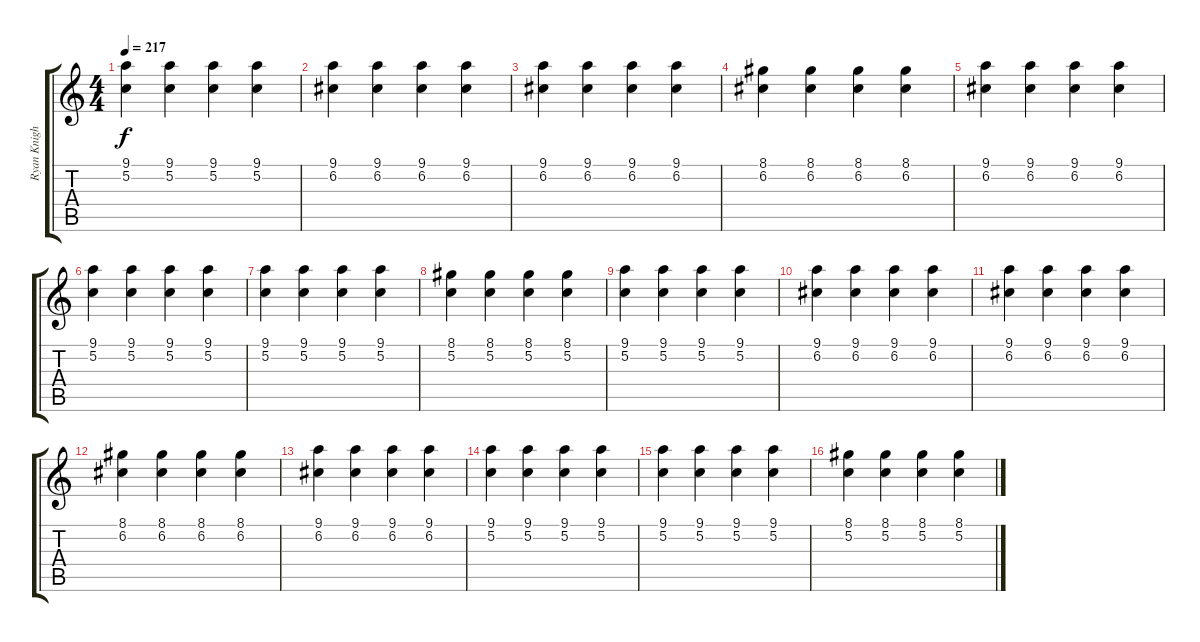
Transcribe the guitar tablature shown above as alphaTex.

\track ("Ryan Knight (Lead)" "Ryan Knigh") {instrument distortionguitar}
\staff {score tabs}
\tuning (C4 G3 Eb3 Bb2 F2 C2) {hide}
\ts (4 4)
\tempo 217
\clef g2
\ks c
(9.1 5.2).4{dy f} (9.1 5.2).4 (9.1 5.2).4 (9.1 5.2).4 |
(9.1 6.2).4 (9.1 6.2).4 (9.1 6.2).4 (9.1 6.2).4 |
(9.1 6.2).4 (9.1 6.2).4 (9.1 6.2).4 (9.1 6.2).4 |
(8.1 6.2).4 (8.1 6.2).4 (8.1 6.2).4 (8.1 6.2).4 |
(9.1 6.2).4 (9.1 6.2).4 (9.1 6.2).4 (9.1 6.2).4 |
(9.1 5.2).4 (9.1 5.2).4 (9.1 5.2).4 (9.1 5.2).4 |
(9.1 5.2).4 (9.1 5.2).4 (9.1 5.2).4 (9.1 5.2).4 |
(8.1 5.2).4 (8.1 5.2).4 (8.1 5.2).4 (8.1 5.2).4 |
(9.1 5.2).4 (9.1 5.2).4 (9.1 5.2).4 (9.1 5.2).4 |
(9.1 6.2).4 (9.1 6.2).4 (9.1 6.2).4 (9.1 6.2).4 |
(9.1 6.2).4 (9.1 6.2).4 (9.1 6.2).4 (9.1 6.2).4 |
(8.1 6.2).4 (8.1 6.2).4 (8.1 6.2).4 (8.1 6.2).4 |
(9.1 6.2).4 (9.1 6.2).4 (9.1 6.2).4 (9.1 6.2).4 |
(9.1 5.2).4 (9.1 5.2).4 (9.1 5.2).4 (9.1 5.2).4 |
(9.1 5.2).4 (9.1 5.2).4 (9.1 5.2).4 (9.1 5.2).4 |
(8.1 5.2).4 (8.1 5.2).4 (8.1 5.2).4 (8.1 5.2).4
